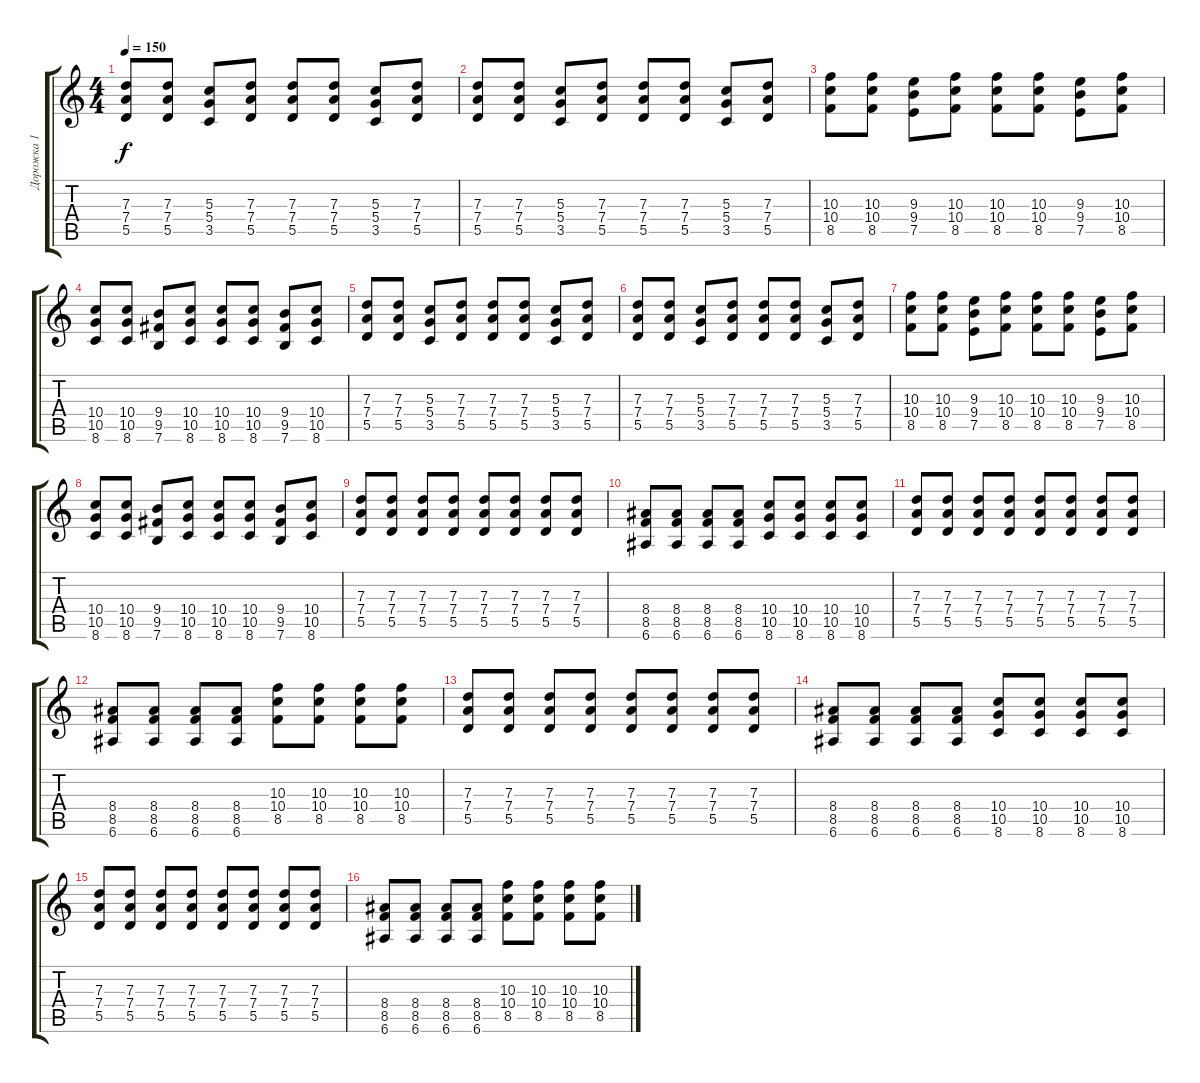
\track ("Дорожка 1" "Дорожка 1") {instrument overdrivenguitar}
\staff {score tabs}
\tuning (E4 B3 G3 D3 A2 E2) {hide}
\ts (4 4)
\tempo 150
\clef g2
\ks c
(7.3 7.4 5.5).8{dy f} (7.3 7.4 5.5).8 (5.3 5.4 3.5).8 (7.3 7.4 5.5).8 (7.3 7.4 5.5).8 (7.3 7.4 5.5).8 (5.3 5.4 3.5).8 (7.3 7.4 5.5).8 |
(7.3 7.4 5.5).8 (7.3 7.4 5.5).8 (5.3 5.4 3.5).8 (7.3 7.4 5.5).8 (7.3 7.4 5.5).8 (7.3 7.4 5.5).8 (5.3 5.4 3.5).8 (7.3 7.4 5.5).8 |
(10.3 10.4 8.5).8 (10.3 10.4 8.5).8 (9.3 9.4 7.5).8 (10.3 10.4 8.5).8 (10.3 10.4 8.5).8 (10.3 10.4 8.5).8 (9.3 9.4 7.5).8 (10.3 10.4 8.5).8 |
(10.4 10.5 8.6).8 (10.4 10.5 8.6).8 (9.4 9.5 7.6).8 (10.4 10.5 8.6).8 (10.4 10.5 8.6).8 (10.4 10.5 8.6).8 (9.4 9.5 7.6).8 (10.4 10.5 8.6).8 |
(7.3 7.4 5.5).8 (7.3 7.4 5.5).8 (5.3 5.4 3.5).8 (7.3 7.4 5.5).8 (7.3 7.4 5.5).8 (7.3 7.4 5.5).8 (5.3 5.4 3.5).8 (7.3 7.4 5.5).8 |
(7.3 7.4 5.5).8 (7.3 7.4 5.5).8 (5.3 5.4 3.5).8 (7.3 7.4 5.5).8 (7.3 7.4 5.5).8 (7.3 7.4 5.5).8 (5.3 5.4 3.5).8 (7.3 7.4 5.5).8 |
(10.3 10.4 8.5).8 (10.3 10.4 8.5).8 (9.3 9.4 7.5).8 (10.3 10.4 8.5).8 (10.3 10.4 8.5).8 (10.3 10.4 8.5).8 (9.3 9.4 7.5).8 (10.3 10.4 8.5).8 |
(10.4 10.5 8.6).8 (10.4 10.5 8.6).8 (9.4 9.5 7.6).8 (10.4 10.5 8.6).8 (10.4 10.5 8.6).8 (10.4 10.5 8.6).8 (9.4 9.5 7.6).8 (10.4 10.5 8.6).8 |
(7.3 7.4 5.5).8 (7.3 7.4 5.5).8 (7.3 7.4 5.5).8 (7.3 7.4 5.5).8 (7.3 7.4 5.5).8 (7.3 7.4 5.5).8 (7.3 7.4 5.5).8 (7.3 7.4 5.5).8 |
(8.4 8.5 6.6).8 (8.4 8.5 6.6).8 (8.4 8.5 6.6).8 (8.4 8.5 6.6).8 (10.4 10.5 8.6).8 (10.4 10.5 8.6).8 (10.4 10.5 8.6).8 (10.4 10.5 8.6).8 |
(7.3 7.4 5.5).8 (7.3 7.4 5.5).8 (7.3 7.4 5.5).8 (7.3 7.4 5.5).8 (7.3 7.4 5.5).8 (7.3 7.4 5.5).8 (7.3 7.4 5.5).8 (7.3 7.4 5.5).8 |
(8.4 8.5 6.6).8 (8.4 8.5 6.6).8 (8.4 8.5 6.6).8 (8.4 8.5 6.6).8 (10.3 10.4 8.5).8 (10.3 10.4 8.5).8 (10.3 10.4 8.5).8 (10.3 10.4 8.5).8 |
(7.3 7.4 5.5).8 (7.3 7.4 5.5).8 (7.3 7.4 5.5).8 (7.3 7.4 5.5).8 (7.3 7.4 5.5).8 (7.3 7.4 5.5).8 (7.3 7.4 5.5).8 (7.3 7.4 5.5).8 |
(8.4 8.5 6.6).8 (8.4 8.5 6.6).8 (8.4 8.5 6.6).8 (8.4 8.5 6.6).8 (10.4 10.5 8.6).8 (10.4 10.5 8.6).8 (10.4 10.5 8.6).8 (10.4 10.5 8.6).8 |
(7.3 7.4 5.5).8 (7.3 7.4 5.5).8 (7.3 7.4 5.5).8 (7.3 7.4 5.5).8 (7.3 7.4 5.5).8 (7.3 7.4 5.5).8 (7.3 7.4 5.5).8 (7.3 7.4 5.5).8 |
(8.4 8.5 6.6).8 (8.4 8.5 6.6).8 (8.4 8.5 6.6).8 (8.4 8.5 6.6).8 (10.3 10.4 8.5).8 (10.3 10.4 8.5).8 (10.3 10.4 8.5).8 (10.3 10.4 8.5).8
